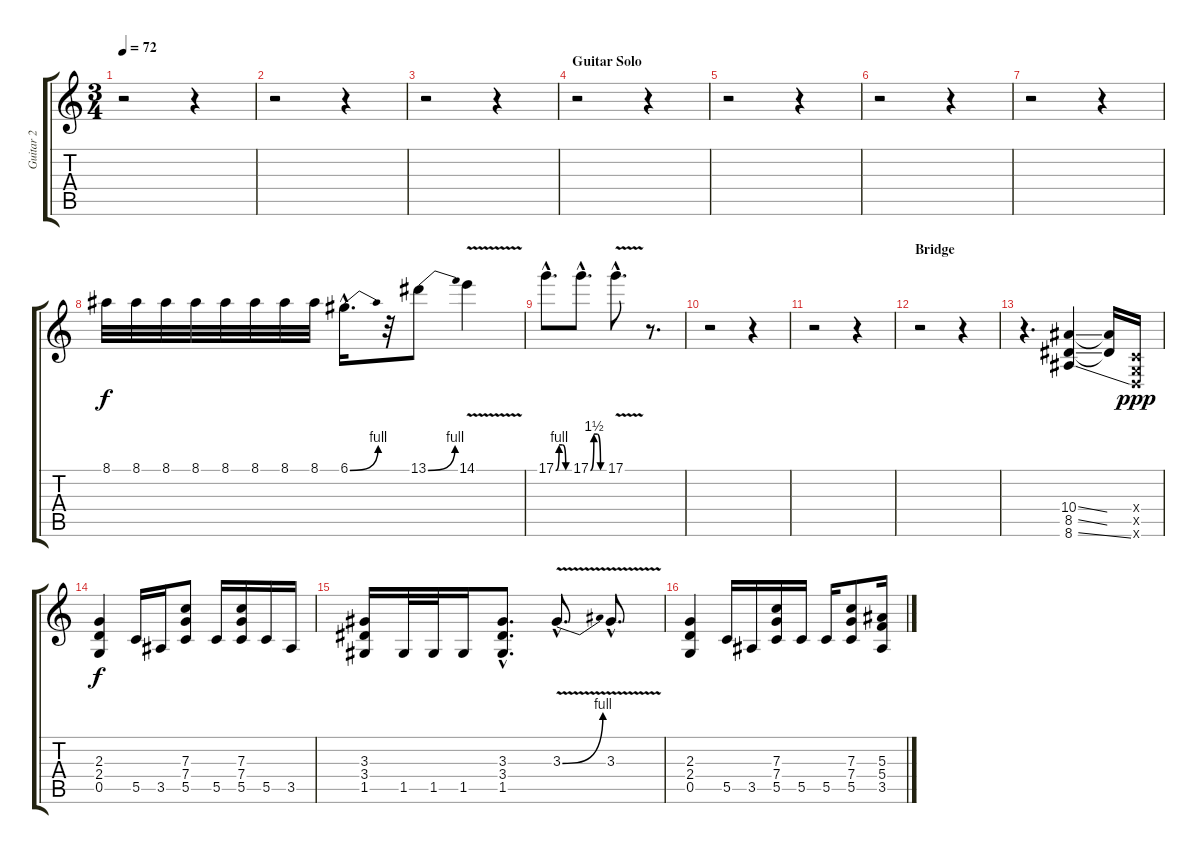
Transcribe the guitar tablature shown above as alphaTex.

\track ("Guitar 2" "Guitar 2") {instrument overdrivenguitar}
\staff {score tabs}
\tuning (D4 A3 F3 C3 G2 D2) {hide}
\ts (3 4)
\tempo 72
\clef g2
\ks c
r.2{dy f} r.4 |
r.2 r.4 |
r.2 r.4 |
\section ("" "Guitar Solo")
r.2 r.4 |
r.2 r.4 |
r.2 r.4 |
r.2 r.4 |
8.1.32{volume 14} 8.1.32 8.1.32 8.1.32 8.1.32 8.1.32 8.1.32 8.1.32 6.1{be (bend 0 0 60 4) hac}.16{d} r.32 13.1{be (bend 0 0 60 4)}.8 14.1{v}.4 |
17.1{be (custom 0 0 15 4 30 4 45 0 60 0) hac}.8{d} 17.1{be (custom 0 0 15 6 30 6 45 0 60 0) hac}.8{d} 17.1{v hac}.8{d} r.8{d} |
r.2 r.4 |
r.2 r.4 |
\section ("" "Bridge")
r.2 r.4 |
r.4{d} (10.4{ss} 8.5{ss} 8.6{ss}).4 (10.4{t} 8.5{t}).16 (0.4{x} 0.5{x} 0.6{x}).16{dy ppp} |
(2.3 2.4 0.5).4{dy f} 5.5.16 3.5.16 (7.3 7.4 5.5).8 5.5.16 (7.3 7.4 5.5).16 5.5.16 3.5.16 |
(3.3 3.4 1.5).16 1.5.32 1.5.32 1.5.16 (3.3{hac} 3.4{hac} 1.5{hac}).8{d} 3.3{be (bend 0 0 60 4) v hac}.8{d} 3.3{v hac}.8{d} |
(2.3 2.4 0.5).4 5.5.16 3.5.16 (7.3 7.4 5.5).16 5.5.16 5.5.16 (7.3 7.4 5.5).8 (5.3 5.4 3.5).16
